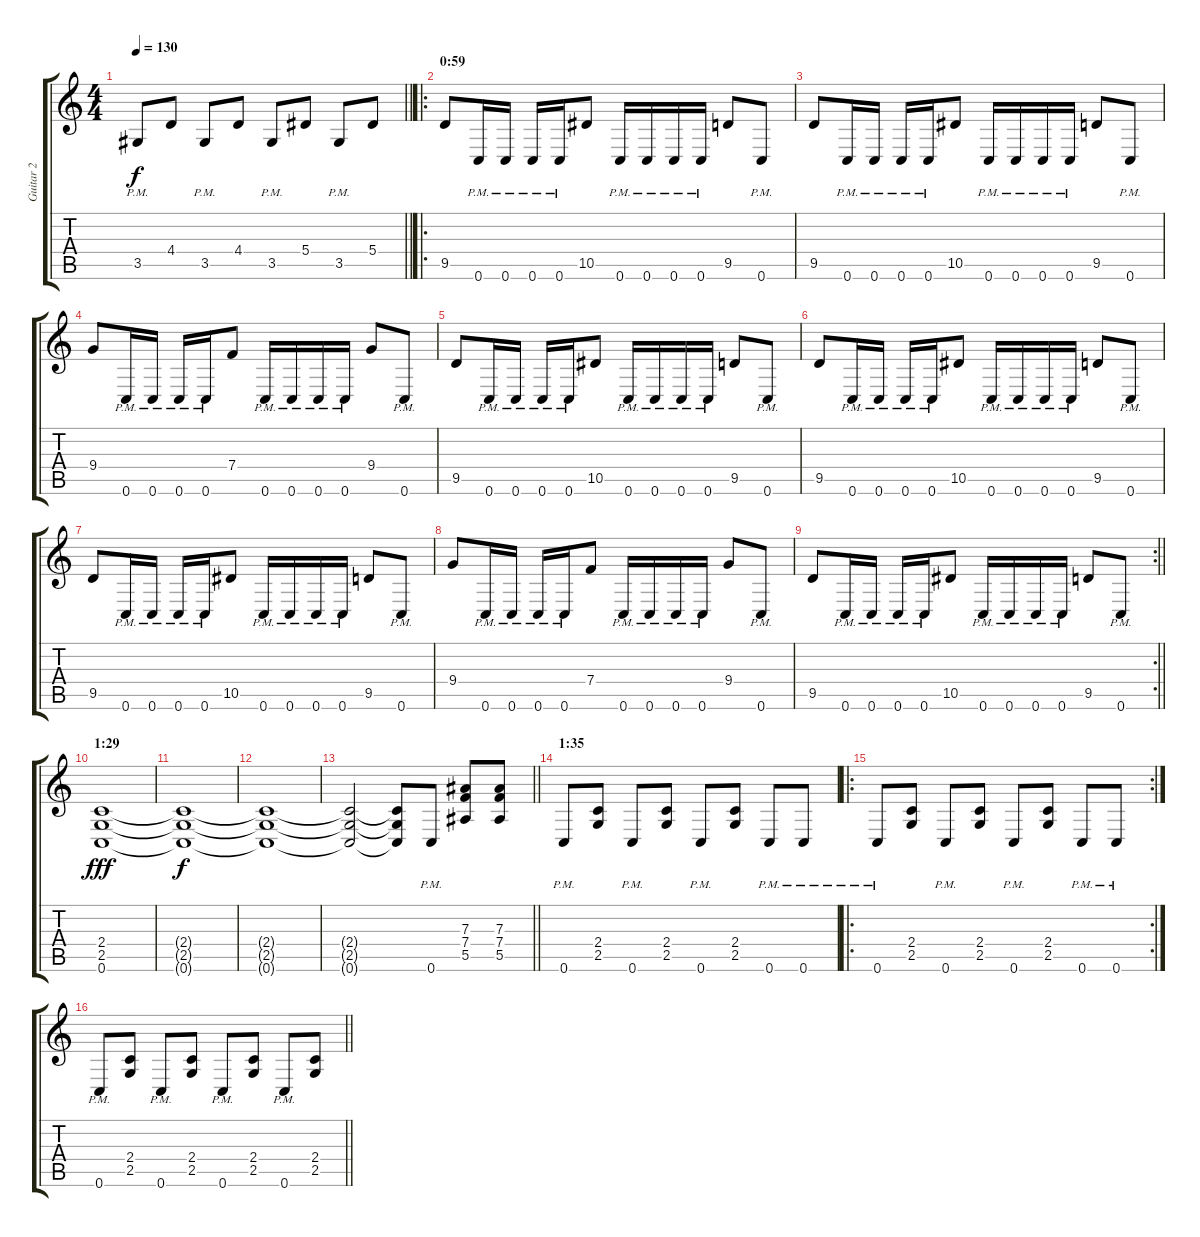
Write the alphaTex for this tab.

\track ("Guitar 2" "Guitar 2") {instrument distortionguitar}
\staff {score tabs}
\tuning (C4 G3 Eb3 Bb2 F2 C2) {hide}
\ts (4 4)
\tempo 130
\clef g2
\barLineRight lightlight
\ks c
3.5{pm}.8{dy f} 4.4.8 3.5{pm}.8 4.4.8 3.5{pm}.8 5.4.8 3.5{pm}.8 5.4.8 |
\ro
\section ("" "0:59")
9.5.8{instrument distortionguitar} 0.6{pm}.16 0.6{pm}.16 0.6{pm}.16 0.6{pm}.16 10.5.8 0.6{pm}.16 0.6{pm}.16 0.6{pm}.16 0.6{pm}.16 9.5.8 0.6{pm}.8 |
9.5.8 0.6{pm}.16 0.6{pm}.16 0.6{pm}.16 0.6{pm}.16 10.5.8 0.6{pm}.16 0.6{pm}.16 0.6{pm}.16 0.6{pm}.16 9.5.8 0.6{pm}.8 |
9.4.8 0.6{pm}.16 0.6{pm}.16 0.6{pm}.16 0.6{pm}.16 7.4.8 0.6{pm}.16 0.6{pm}.16 0.6{pm}.16 0.6{pm}.16 9.4.8 0.6{pm}.8 |
9.5.8 0.6{pm}.16 0.6{pm}.16 0.6{pm}.16 0.6{pm}.16 10.5.8 0.6{pm}.16 0.6{pm}.16 0.6{pm}.16 0.6{pm}.16 9.5.8 0.6{pm}.8 |
9.5.8 0.6{pm}.16 0.6{pm}.16 0.6{pm}.16 0.6{pm}.16 10.5.8 0.6{pm}.16 0.6{pm}.16 0.6{pm}.16 0.6{pm}.16 9.5.8 0.6{pm}.8 |
9.5.8 0.6{pm}.16 0.6{pm}.16 0.6{pm}.16 0.6{pm}.16 10.5.8 0.6{pm}.16 0.6{pm}.16 0.6{pm}.16 0.6{pm}.16 9.5.8 0.6{pm}.8 |
9.4.8 0.6{pm}.16 0.6{pm}.16 0.6{pm}.16 0.6{pm}.16 7.4.8 0.6{pm}.16 0.6{pm}.16 0.6{pm}.16 0.6{pm}.16 9.4.8 0.6{pm}.8 |
\rc 2
\barLineRight lightlight
9.5.8 0.6{pm}.16 0.6{pm}.16 0.6{pm}.16 0.6{pm}.16 10.5.8 0.6{pm}.16 0.6{pm}.16 0.6{pm}.16 0.6{pm}.16 9.5.8 0.6{pm}.8 |
\section ("" "1:29")
(2.4 2.5 0.6).1{dy fff} |
(2.4{t} 2.5{t} 0.6{t}).1{dy f} |
(2.4{t} 2.5{t} 0.6{t}).1 |
\barLineRight lightlight
(2.4{t} 2.5{t} 0.6{t}).2 (2.4{t} 2.5{t} 0.6{t}).8 0.6{pm}.8 (7.3 7.4 5.5).8 (7.3 7.4 5.5).8 |
\section ("" "1:35")
0.6{pm}.8 (2.4 2.5).8 0.6{pm}.8 (2.4 2.5).8 0.6{pm}.8 (2.4 2.5).8 0.6{pm}.8 0.6{pm}.8 |
\ro
\rc 2
0.6{pm}.8 (2.4 2.5).8 0.6{pm}.8 (2.4 2.5).8 0.6{pm}.8 (2.4 2.5).8 0.6{pm}.8 0.6{pm}.8 |
\barLineRight lightlight
0.6{pm}.8 (2.4 2.5).8 0.6{pm}.8 (2.4 2.5).8 0.6{pm}.8 (2.4 2.5).8 0.6{pm}.8 (2.4 2.5).8
